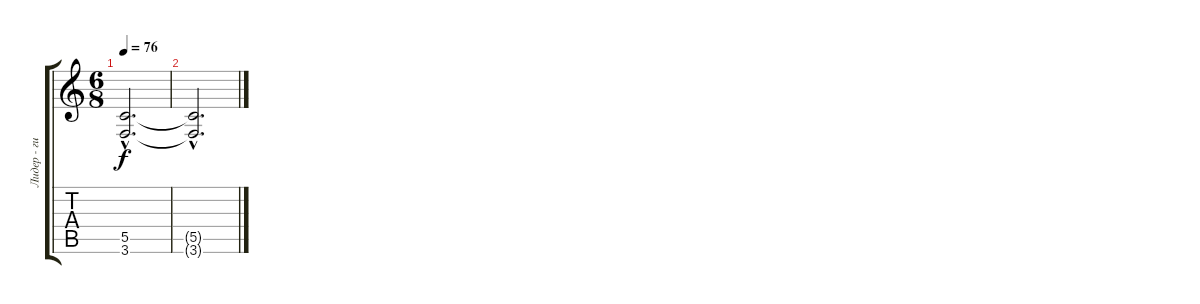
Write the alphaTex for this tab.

\track ("Лидер - гитара" "Лидер - ги") {instrument distortionguitar}
\staff {score tabs}
\tuning (D4 A3 F3 C3 G2 D2) {hide}
\ts (6 8)
\tempo 76
\clef g2
\ks c
(5.5{hac t} 3.6{hac t}).2{d dy f} |
(5.5{hac t} 3.6{hac t}).2{d}
